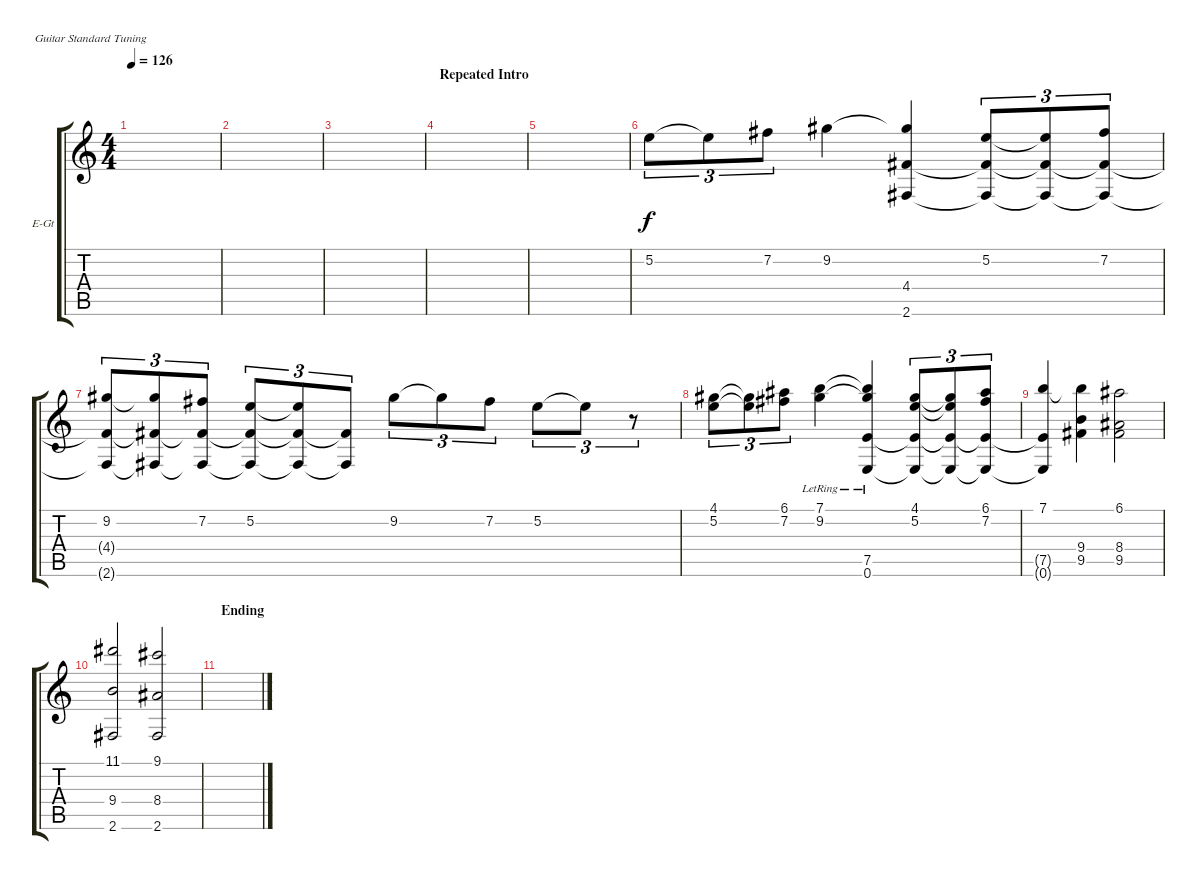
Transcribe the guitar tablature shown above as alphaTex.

\defaultSystemsLayout 4
\bracketExtendMode groupsimilarinstruments
\firstSystemTrackNameOrientation horizontal
\otherSystemsTrackNameOrientation horizontal
\track ("Trumpet" "E-Gt") {instrument electricguitarclean}
\staff {score tabs}
\tuning (E4 B3 G3 D3 A2 E2)
\ts (4 4)
\tempo 126
\clef g2
\ks c
|
|
|
\section ("" "Repeated Intro")
\scale
0.333333 |
\scale
0.333333 |
\scale
0.333333 5.2.8{tu (3 2)} 5.2{t}.8{tu (3 2)} 7.2.8{tu (3 2)} 9.2.4 (9.2{t} 4.4 2.6).4 (5.2 2.6{t} 4.4{t}).8{tu (3 2)} (5.2{t} 2.6{t} 4.4{t}).8{tu (3 2)} (7.2 2.6{t} 4.4{t}).8{tu (3 2)} |
\scale
0.333333 (9.2 2.6{t} 4.4{t}).8{tu (3 2)} (9.2{t} 2.6{t} 4.4{t}).8{tu (3 2)} (7.2 2.6{t} 4.4{t}).8{tu (3 2)} (5.2 2.6{t} 4.4{t}).8{tu (3 2)} (5.2{t} 2.6{t} 4.4{t}).8{tu (3 2)} (2.6{t} 4.4{t}).8{tu (3 2)} 9.2.8{tu (3 2)} 9.2{t}.8{tu (3 2)} 7.2.8{tu (3 2)} 5.2.8{tu (3 2)} 5.2{t}.8{tu (3 2)} r.8{tu (3 2)} |
\scale
0.333333 (5.2 4.1).8{tu (3 2)} (5.2{t} 4.1{t}).8{tu (3 2)} (7.2 6.1).8{tu (3 2)} (9.2{lr} 7.1{lr}).4 (9.2{lr t} 7.1{lr t} 0.6{lr} 7.5{lr}).4 (5.2 4.1 0.6{t} 7.5{t}).8{tu (3 2)} (5.2{t} 4.1{t} 0.6{t} 7.5{t}).8{tu (3 2)} (7.2 6.1 0.6{t} 7.5{t}).8{tu (3 2)} |
\scale
0.333333 (0.6{t} 7.1 7.5{t}).4 (9.5 9.4 7.1{t}).4 (6.1 8.4 9.5).2 |
\scale
0.333333 (2.6 11.1 9.4).2 (2.6 8.4 9.1).2 |
\section ("" "Ending")
\scale
0.333333 |
\scale
0.333333 |
\scale
0.333333 |
\scale
0.333333 |
\scale
0.333333 |
\scale
0.333333
